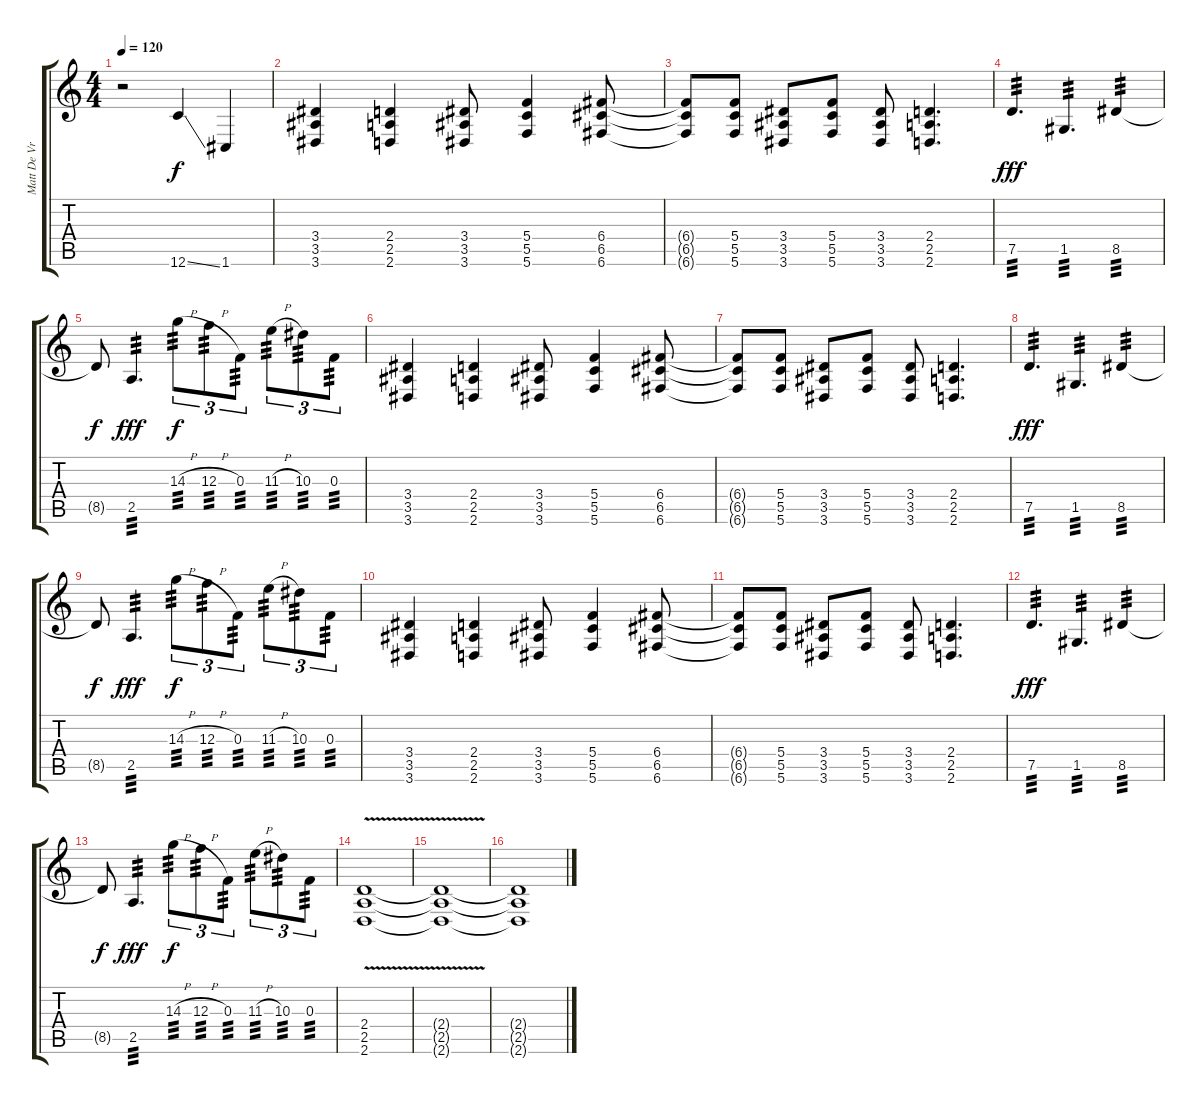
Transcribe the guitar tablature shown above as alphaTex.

\track ("Matt De Vries" "Matt De Vr") {instrument distortionguitar}
\staff {score tabs}
\tuning (D4 A3 F3 C3 G2 C2) {hide}
\ts (4 4)
\tempo 120
\clef g2
\ks c
r.2{dy f instrument distortionguitar} 12.6{ss}.4 1.6.4 |
(3.4 3.5 3.6).4 (2.4 2.5 2.6).4 (3.4 3.5 3.6).8 (5.4 5.5 5.6).4 (6.4 6.5 6.6).8 |
(6.4{t} 6.5{t} 6.6{t}).8 (5.4 5.5 5.6).8 (3.4 3.5 3.6).8 (5.4 5.5 5.6).8 (3.4 3.5 3.6).8 (2.4 2.5 2.6).4{d} |
7.5.4{d tp 3 dy fff} 1.5.4{d tp 3} 8.5.4{tp 3} |
8.5{t}.8{dy f} 2.5.4{d tp 3 dy fff} 14.3{h}.8{tu (3 2) tp 3 dy f} 12.3{h}.8{tu (3 2) tp 3} 0.3.8{tu (3 2) tp 3} 11.3{h}.8{tu (3 2) tp 3} 10.3.8{tu (3 2) tp 3} 0.3.8{tu (3 2) tp 3} |
(3.4 3.5 3.6).4 (2.4 2.5 2.6).4 (3.4 3.5 3.6).8 (5.4 5.5 5.6).4 (6.4 6.5 6.6).8 |
(6.4{t} 6.5{t} 6.6{t}).8 (5.4 5.5 5.6).8 (3.4 3.5 3.6).8 (5.4 5.5 5.6).8 (3.4 3.5 3.6).8 (2.4 2.5 2.6).4{d} |
7.5.4{d tp 3 dy fff} 1.5.4{d tp 3} 8.5.4{tp 3} |
8.5{t}.8{dy f} 2.5.4{d tp 3 dy fff} 14.3{h}.8{tu (3 2) tp 3 dy f} 12.3{h}.8{tu (3 2) tp 3} 0.3.8{tu (3 2) tp 3} 11.3{h}.8{tu (3 2) tp 3} 10.3.8{tu (3 2) tp 3} 0.3.8{tu (3 2) tp 3} |
(3.4 3.5 3.6).4 (2.4 2.5 2.6).4 (3.4 3.5 3.6).8 (5.4 5.5 5.6).4 (6.4 6.5 6.6).8 |
(6.4{t} 6.5{t} 6.6{t}).8 (5.4 5.5 5.6).8 (3.4 3.5 3.6).8 (5.4 5.5 5.6).8 (3.4 3.5 3.6).8 (2.4 2.5 2.6).4{d} |
7.5.4{d tp 3 dy fff} 1.5.4{d tp 3} 8.5.4{tp 3} |
8.5{t}.8{dy f} 2.5.4{d tp 3 dy fff} 14.3{h}.8{tu (3 2) tp 3 dy f} 12.3{h}.8{tu (3 2) tp 3} 0.3.8{tu (3 2) tp 3} 11.3{h}.8{tu (3 2) tp 3} 10.3.8{tu (3 2) tp 3} 0.3.8{tu (3 2) tp 3} |
(2.4{v} 2.5{v} 2.6{v}).1 |
(2.4{t} 2.5{t} 2.6{t}).1 |
(2.4{t} 2.5{t} 2.6{t}).1
